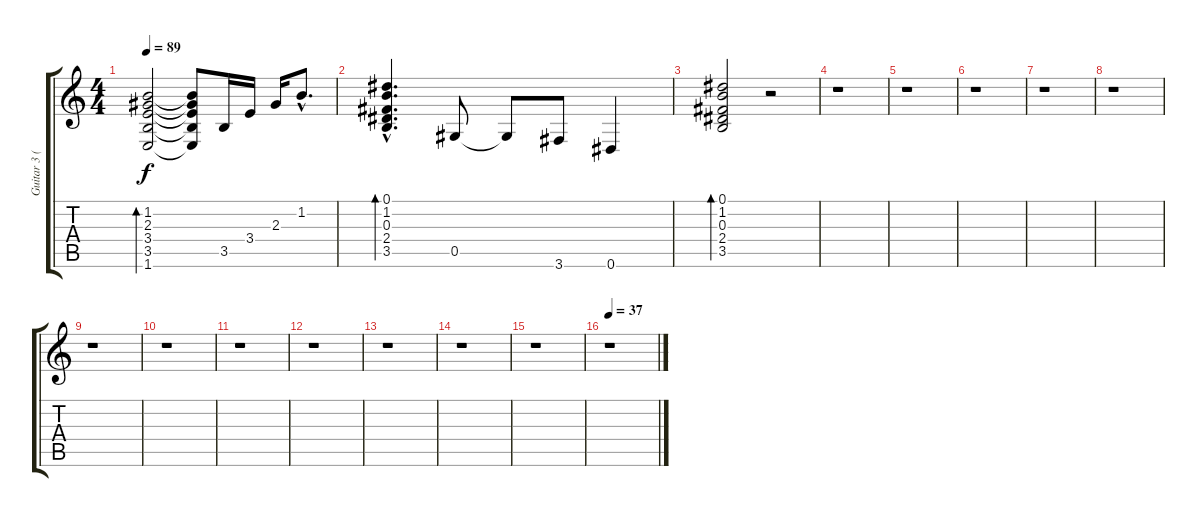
\track ("Guitar 3 (Slash& Gilbey)" "Guitar 3 (") {instrument electricguitarjazz}
\staff {score tabs}
\tuning (Eb4 Bb3 Gb3 Db3 Ab2 Eb2) {hide}
\ts (4 4)
\tempo 89
\clef g2
\ks c
(1.2 2.3 3.4 3.5 1.6).2{bd 120 dy f} (1.2{t} 2.3{t} 3.4{t} 3.5{t} 1.6{t}).8 3.5.16 3.4.16 2.3.16 1.2{hac}.8{d} |
(0.1{hac} 1.2{hac} 0.3{hac} 2.4{hac} 3.5{hac}).4{d bd 120} 0.5.8 0.5{t}.8 3.6.8 0.6.4 |
(0.1 1.2 0.3 2.4 3.5).2{bd 120} r.2 |
r.1 |
r.1 |
r.1 |
r.1 |
r.1 |
r.1 |
r.1 |
r.1 |
r.1 |
r.1 |
r.1 |
r.1 |
\tempo 37
r.1
